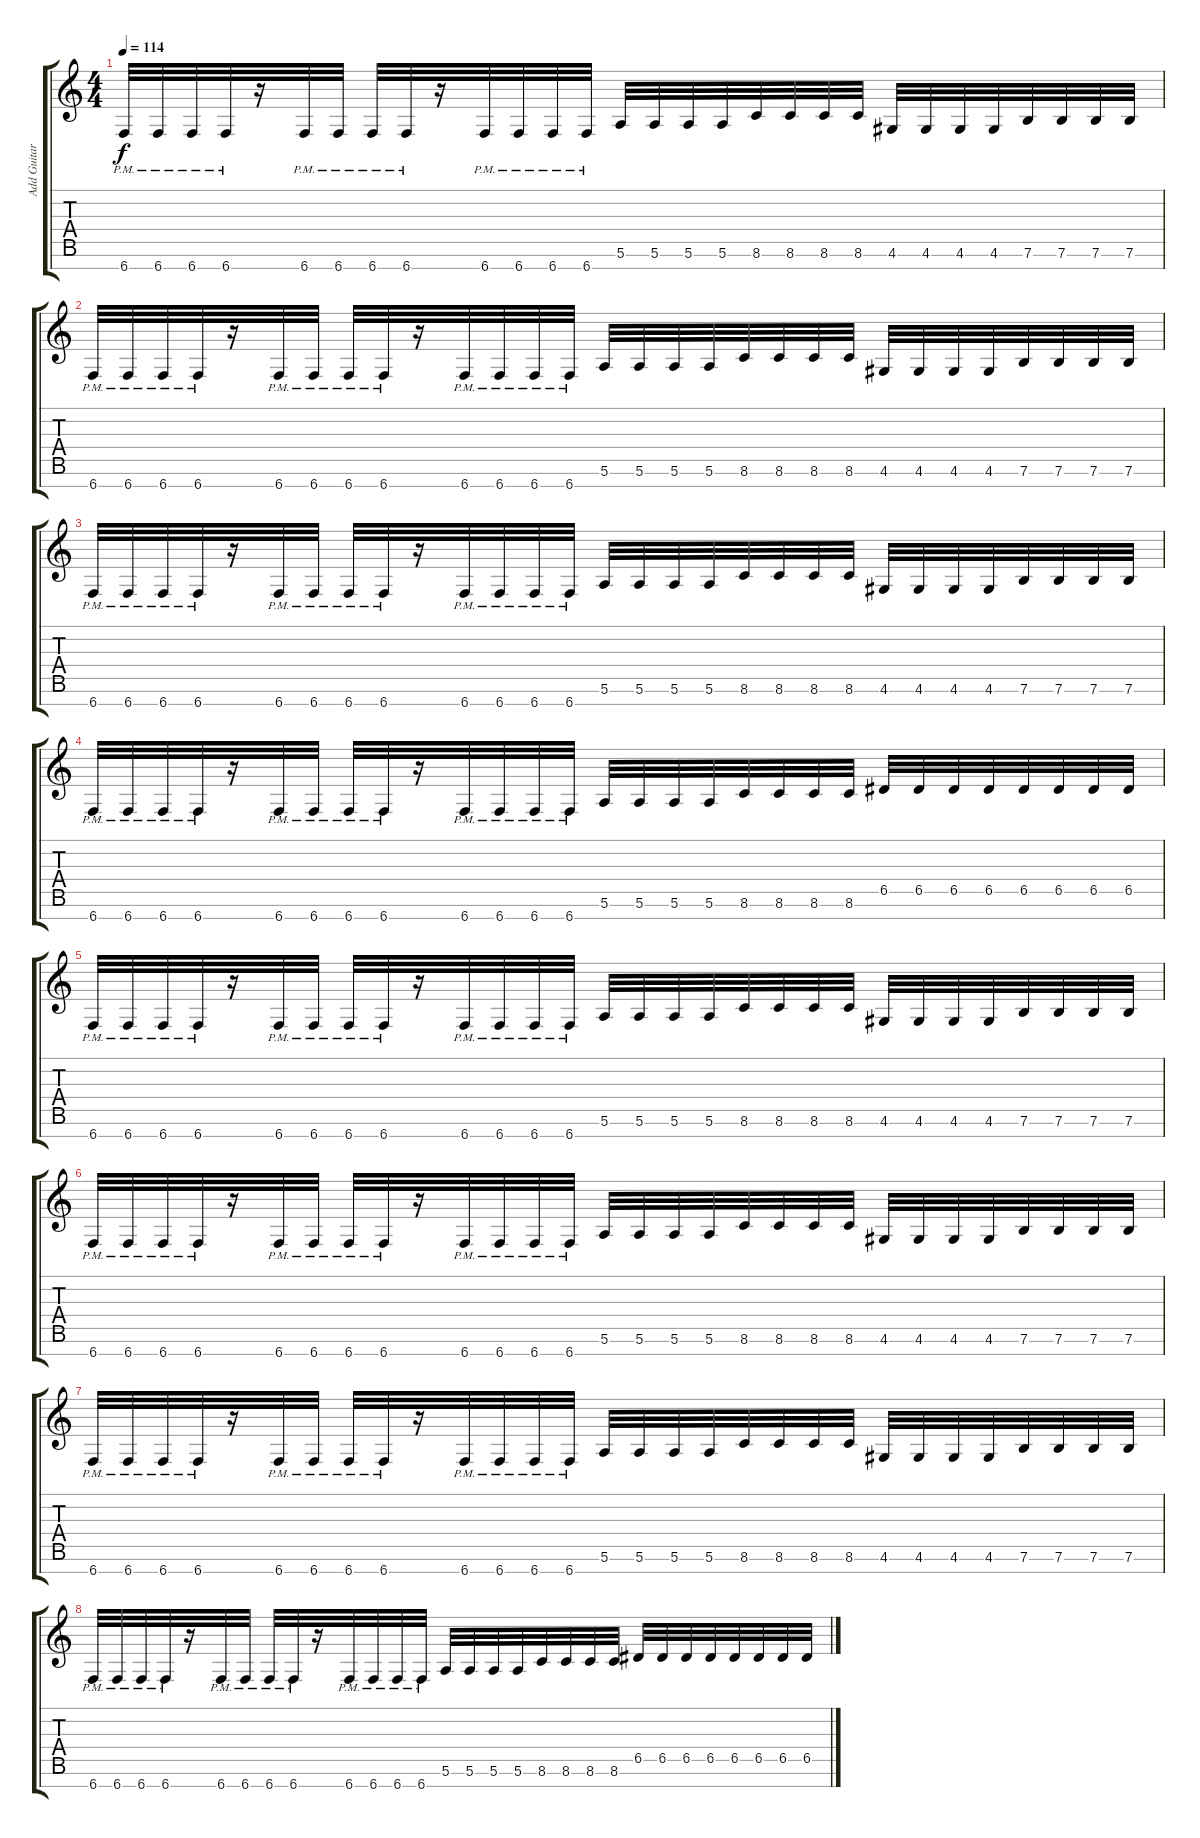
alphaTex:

\track ("Add Guitar" "Add Guitar") {instrument distortionguitar}
\staff {score tabs}
\tuning (E4 B3 G3 D3 A2 E2 B1) {hide}
\ts (4 4)
\tempo 114
\clef g2
\ks c
6.7{pm}.32{dy f} 6.7{pm}.32 6.7{pm}.32 6.7{pm}.32 r.16 6.7{pm}.32 6.7{pm}.32 6.7{pm}.32 6.7{pm}.32 r.16 6.7{pm}.32 6.7{pm}.32 6.7{pm}.32 6.7{pm}.32 5.6.32 5.6.32 5.6.32 5.6.32 8.6.32 8.6.32 8.6.32 8.6.32 4.6.32 4.6.32 4.6.32 4.6.32 7.6.32 7.6.32 7.6.32 7.6.32 |
6.7{pm}.32 6.7{pm}.32 6.7{pm}.32 6.7{pm}.32 r.16 6.7{pm}.32 6.7{pm}.32 6.7{pm}.32 6.7{pm}.32 r.16 6.7{pm}.32 6.7{pm}.32 6.7{pm}.32 6.7{pm}.32 5.6.32 5.6.32 5.6.32 5.6.32 8.6.32 8.6.32 8.6.32 8.6.32 4.6.32 4.6.32 4.6.32 4.6.32 7.6.32 7.6.32 7.6.32 7.6.32 |
6.7{pm}.32 6.7{pm}.32 6.7{pm}.32 6.7{pm}.32 r.16 6.7{pm}.32 6.7{pm}.32 6.7{pm}.32 6.7{pm}.32 r.16 6.7{pm}.32 6.7{pm}.32 6.7{pm}.32 6.7{pm}.32 5.6.32 5.6.32 5.6.32 5.6.32 8.6.32 8.6.32 8.6.32 8.6.32 4.6.32 4.6.32 4.6.32 4.6.32 7.6.32 7.6.32 7.6.32 7.6.32 |
6.7{pm}.32 6.7{pm}.32 6.7{pm}.32 6.7{pm}.32 r.16 6.7{pm}.32 6.7{pm}.32 6.7{pm}.32 6.7{pm}.32 r.16 6.7{pm}.32 6.7{pm}.32 6.7{pm}.32 6.7{pm}.32 5.6.32 5.6.32 5.6.32 5.6.32 8.6.32 8.6.32 8.6.32 8.6.32 6.5.32 6.5.32 6.5.32 6.5.32 6.5.32 6.5.32 6.5.32 6.5.32 |
6.7{pm}.32 6.7{pm}.32 6.7{pm}.32 6.7{pm}.32 r.16 6.7{pm}.32 6.7{pm}.32 6.7{pm}.32 6.7{pm}.32 r.16 6.7{pm}.32 6.7{pm}.32 6.7{pm}.32 6.7{pm}.32 5.6.32 5.6.32 5.6.32 5.6.32 8.6.32 8.6.32 8.6.32 8.6.32 4.6.32 4.6.32 4.6.32 4.6.32 7.6.32 7.6.32 7.6.32 7.6.32 |
6.7{pm}.32 6.7{pm}.32 6.7{pm}.32 6.7{pm}.32 r.16 6.7{pm}.32 6.7{pm}.32 6.7{pm}.32 6.7{pm}.32 r.16 6.7{pm}.32 6.7{pm}.32 6.7{pm}.32 6.7{pm}.32 5.6.32 5.6.32 5.6.32 5.6.32 8.6.32 8.6.32 8.6.32 8.6.32 4.6.32 4.6.32 4.6.32 4.6.32 7.6.32 7.6.32 7.6.32 7.6.32 |
6.7{pm}.32 6.7{pm}.32 6.7{pm}.32 6.7{pm}.32 r.16 6.7{pm}.32 6.7{pm}.32 6.7{pm}.32 6.7{pm}.32 r.16 6.7{pm}.32 6.7{pm}.32 6.7{pm}.32 6.7{pm}.32 5.6.32 5.6.32 5.6.32 5.6.32 8.6.32 8.6.32 8.6.32 8.6.32 4.6.32 4.6.32 4.6.32 4.6.32 7.6.32 7.6.32 7.6.32 7.6.32 |
6.7{pm}.32 6.7{pm}.32 6.7{pm}.32 6.7{pm}.32 r.16 6.7{pm}.32 6.7{pm}.32 6.7{pm}.32 6.7{pm}.32 r.16 6.7{pm}.32 6.7{pm}.32 6.7{pm}.32 6.7{pm}.32 5.6.32 5.6.32 5.6.32 5.6.32 8.6.32 8.6.32 8.6.32 8.6.32 6.5.32 6.5.32 6.5.32 6.5.32 6.5.32 6.5.32 6.5.32 6.5.32
